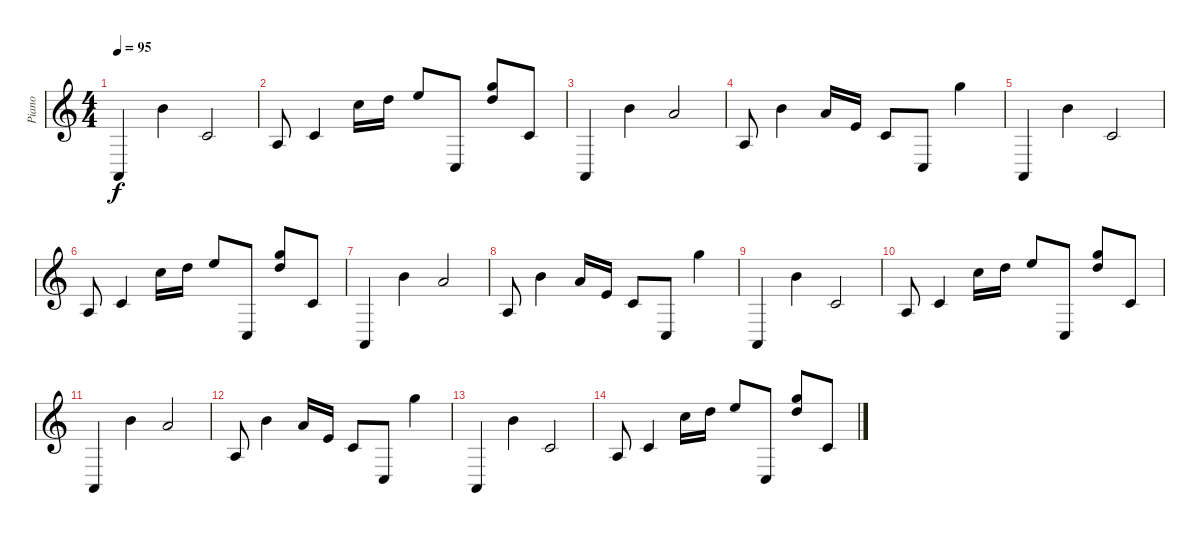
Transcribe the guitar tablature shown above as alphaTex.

\track ("Piano" "Piano") {instrument acousticgrandpiano}
\staff {score}
\tuning (E4 B3 G3 D3 A2 E2) {hide}
\ts (4 4)
\tempo 95
\clef g2
\ks c
0.5.4{dy f} 7.1.4 1.2.2 |
7.4.8 1.2.4 8.1.16 10.1.16 12.1.8 3.5.8 (15.1 15.2).8 1.2.8 |
0.5.4 7.1.4 5.1.2 |
7.4.8 7.1.4 5.1.16 5.2.16 1.2.8 3.5.8 15.1.4 |
0.5.4 7.1.4 1.2.2 |
7.4.8 1.2.4 8.1.16 10.1.16 12.1.8 3.5.8 (15.1 15.2).8 1.2.8 |
0.5.4 7.1.4 5.1.2 |
7.4.8 7.1.4 5.1.16 5.2.16 1.2.8 3.5.8 15.1.4 |
0.5.4 7.1.4 1.2.2 |
7.4.8 1.2.4 8.1.16 10.1.16 12.1.8 3.5.8 (15.1 15.2).8 1.2.8 |
0.5.4 7.1.4 5.1.2 |
7.4.8 7.1.4 5.1.16 5.2.16 1.2.8 3.5.8 15.1.4 |
0.5.4 7.1.4 1.2.2 |
7.4.8 1.2.4 8.1.16 10.1.16 12.1.8 3.5.8 (15.1 15.2).8 1.2.8
